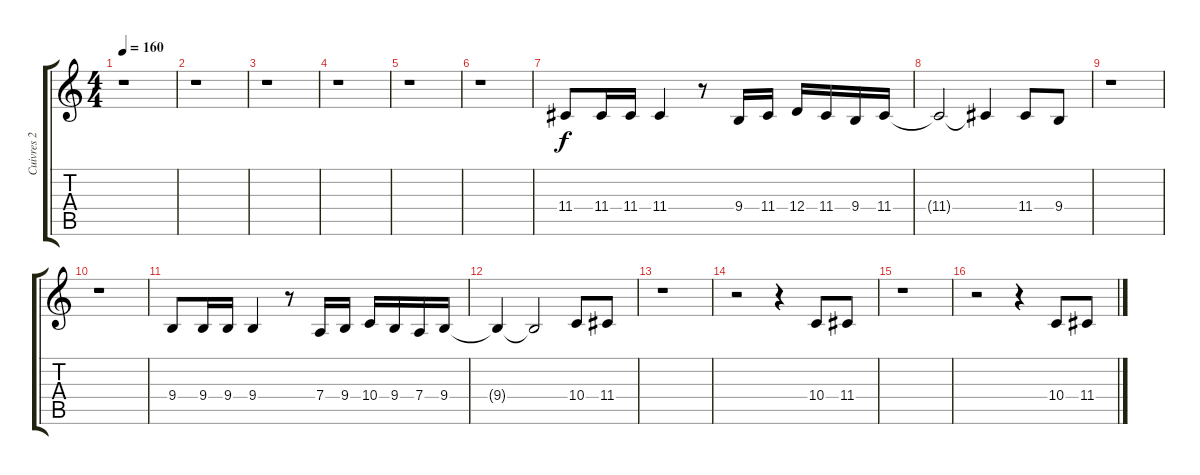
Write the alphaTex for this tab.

\track ("Cuivres 2" "Cuivres 2") {instrument trombone}
\staff {score tabs}
\tuning (E4 B3 G3 D3 A2 E2) {hide}
\ts (4 4)
\tempo 160
\clef g2
\ks c
r.1{dy f} |
r.1 |
r.1 |
r.1 |
r.1 |
r.1 |
11.4.8 11.4.16 11.4.16 11.4.4 r.8 9.4.16 11.4.16 12.4.16 11.4.16 9.4.16 11.4.16 |
11.4{t}.2 11.4{t}.4 11.4.8 9.4.8 |
r.1 |
r.1 |
9.4.8 9.4.16 9.4.16 9.4.4 r.8 7.4.16 9.4.16 10.4.16 9.4.16 7.4.16 9.4.16 |
9.4{t}.4 9.4{t}.2 10.4.8 11.4.8 |
r.1 |
r.2 r.4 10.4.8 11.4.8 |
r.1 |
r.2 r.4 10.4.8 11.4.8
